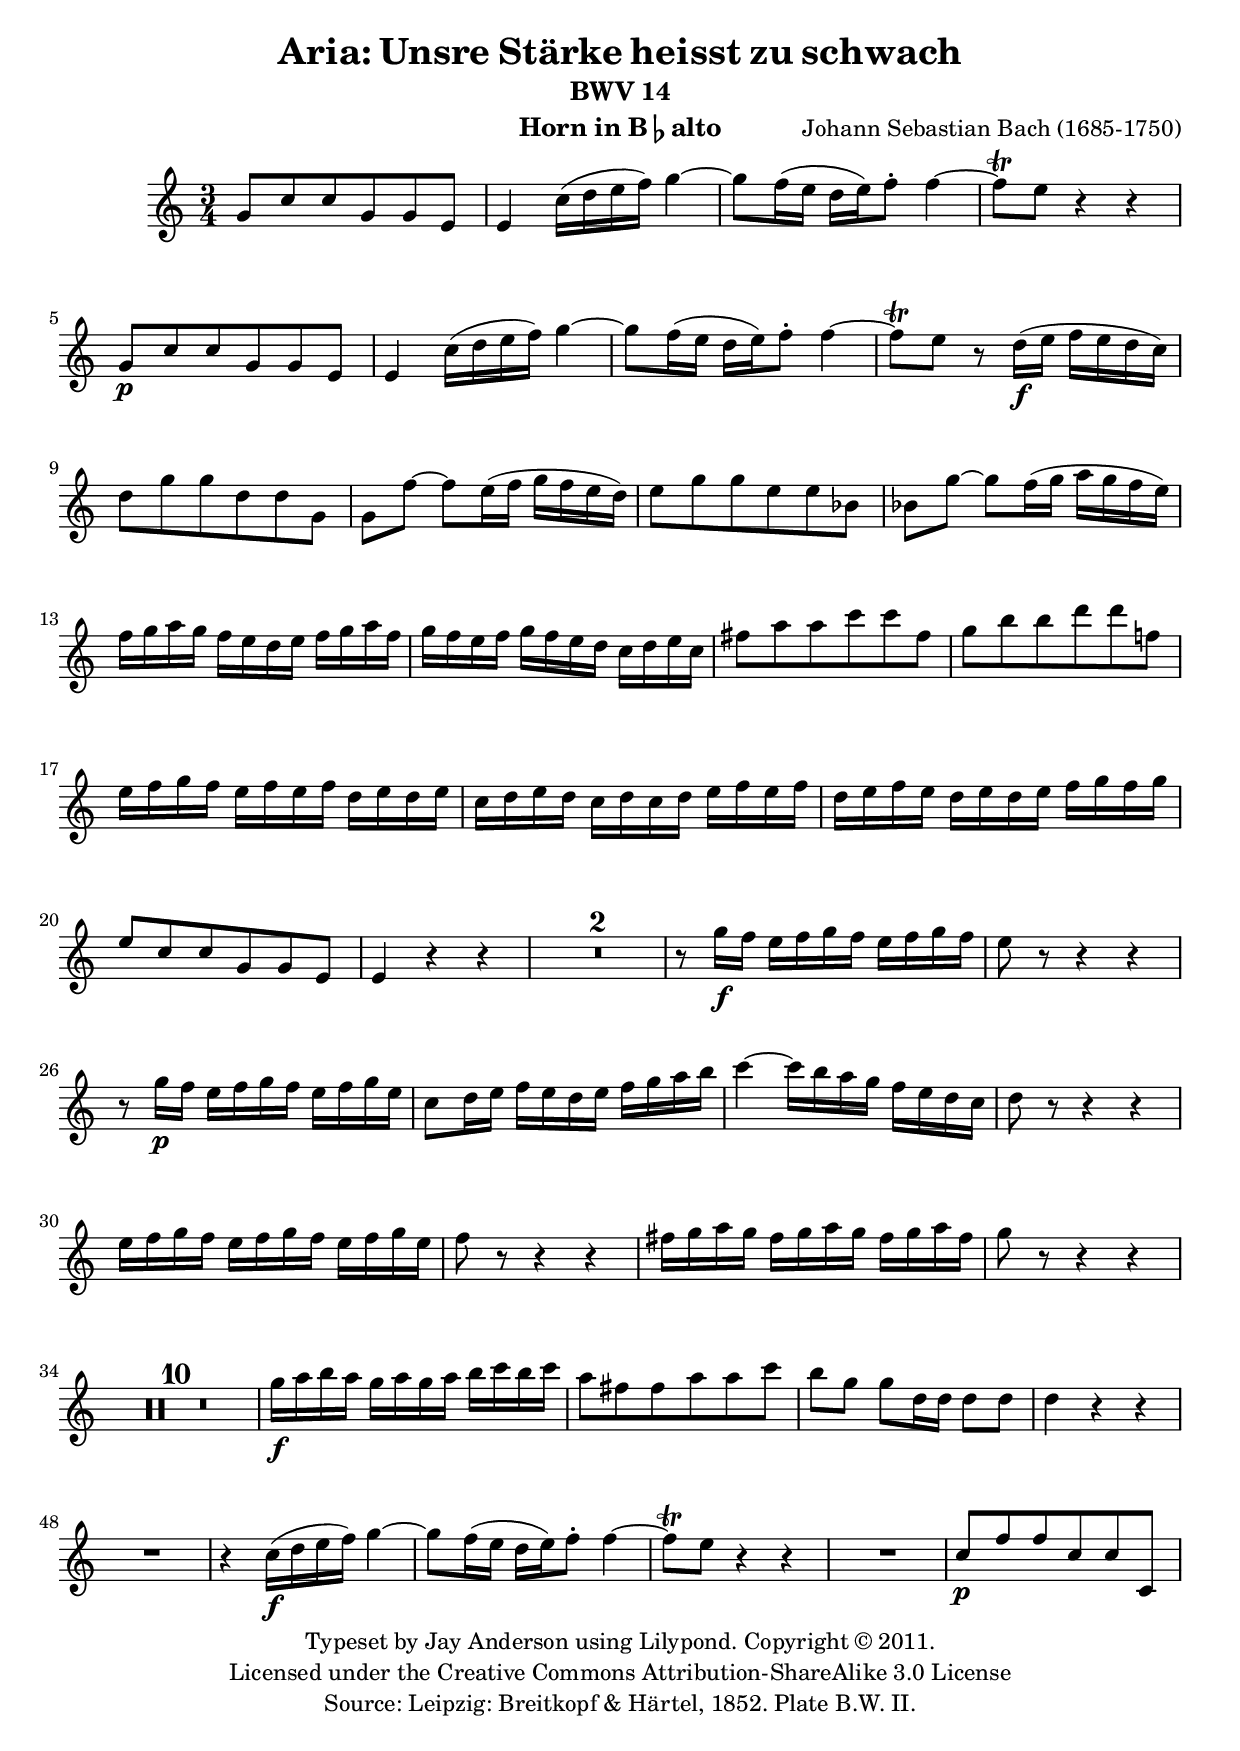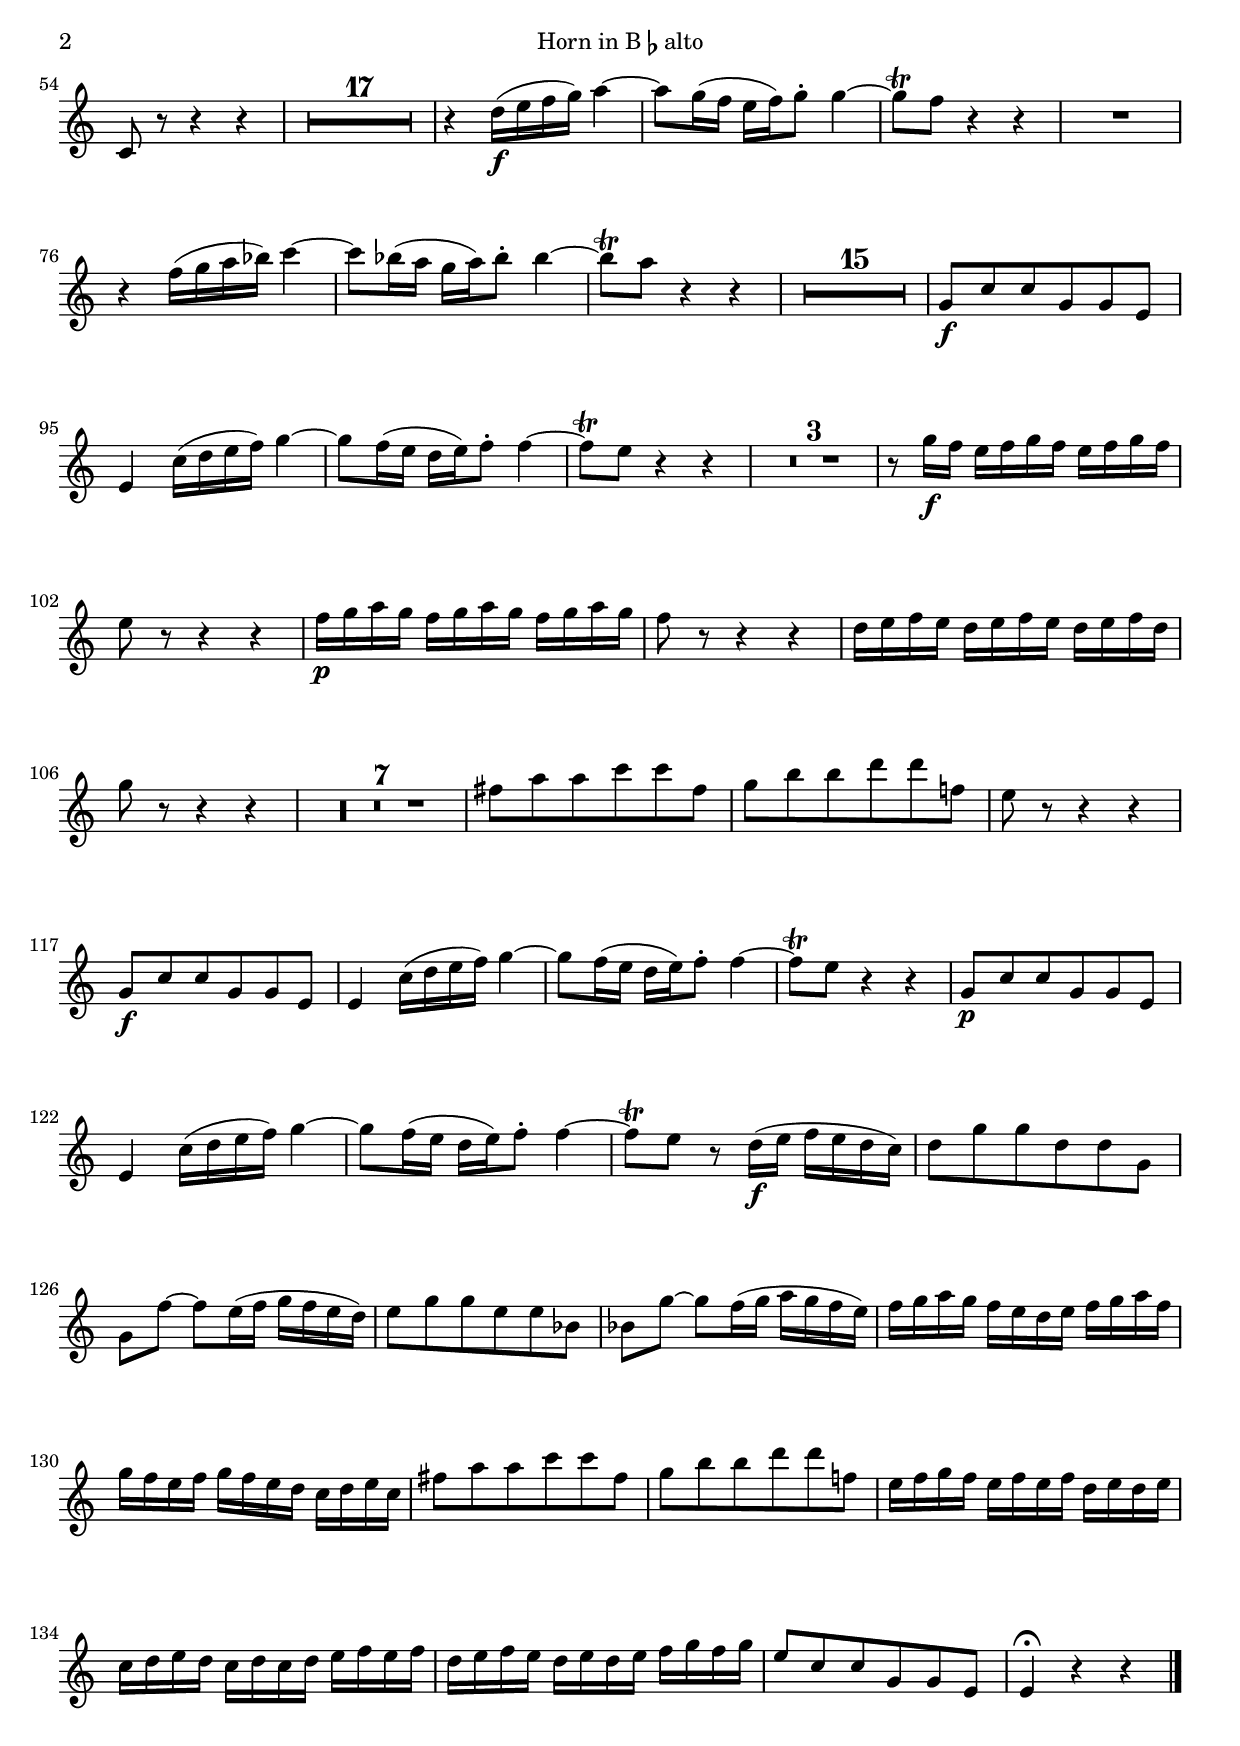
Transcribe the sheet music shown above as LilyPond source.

\version "2.13.46"

\include "defs.ily"
\version "2.13.46"

horn = \relative c''
{
  \transposition bes
  g8 c c g g e |
  e4 c'16( d e f) g4~ |
  g8 f16( e d e) f8-. f4~ |
  f8\trill e r4 r |
  g,8\p c c g g e |
  e4 c'16( d e f) g4~ |
  g8 f16( e d e) f8-. f4~ |
  f8\trill e r d16(\f e f e d c) |
  d8 g g d d g, |
  g f'~ f e16( f g f e d) |
  e8 g g e e bes |
  bes g'~ g f16( g a g f e) |
  f g a g f e d e f g a f |
  g f e f g f e d c d e c |
  fis8 a a c c fis, |
  g b b d d f, |
  e16 f g f e f e f d e d e |
  c d e d c d c d e f e f |
  d e f e d e d e f g f g |
  e8 c c g g e |
  e4 r r |
  R2.*2 |
  r8 g'16\f f e f g f e f g f |
  e8 r r4 r |
  r8 g16\p f e f g f e f g e |
  c8 d16 e f e d e f g a b |
  c4~ c16 b a g f e d c |
  d8 r r4 r |
  e16 f g f e f g f e f g e |
  f8 r r4 r |
  fis16 g a g fis g a g fis g a fis |
  g8 r r4 r |
  R2.*10 |
  g16\f a b a g a g a b c b c |
  a8 fis fis a a c |
  b g g d16 d d8 d |
  d4 r r |
  R2. |
  r4 c16(\f d e f) g4~ |
  g8 f16( e d e) f8-. f4~ |
  f8\trill e r4 r |
  R2. |
  c8\p f f c c c, |
  c r r4 r |
  R2.*17 |
  r4 d'16(\f e f g) a4~ |
  a8 g16( f e f) g8-. g4~ |
  g8\trill f r4 r |
  R2. |
  r4 f16( g a bes) c4~ |
  c8 bes16( a g a) bes8-. bes4~ |
  bes8\trill a r4 r |
  R2.*15 |
  g,8\f c c g g e |
  e4 c'16( d e f) g4~ |
  g8 f16( e d e) f8-. f4~ |
  f8\trill e r4 r |
  R2.*3 |
  r8 g16\f f e f g f e f g f |
  e8 r r4 r |
  f16\p g a g f g a g f g a g |
  f8 r r4 r |
  d16 e f e d e f e d e f d |
  g8 r r4 r |
  R2.*7 |
  fis8 a a c c fis, |
  g b b d d f, |
  e r r4 r |
  g,8\f c c g g e |
  e4 c'16( d e f) g4~ |
  g8 f16( e d e) f8-. f4~ |
  f8\trill e r4 r |
  g,8\p c c g g e |
  e4 c'16( d e f) g4~ |
  g8 f16( e d e) f8-. f4~ |
  f8\trill e r d16(\f e f e d c) |
  d8 g g d d g, |
  g f'~ f e16( f g f e d) |
  e8 g g e e bes |
  bes g'~ g f16( g a g f e) |
  f g a g f e d e f g a f |
  g f e f g f e d c d e c |
  fis8 a a c c fis, |
  g b b d d f, |
  e16 f g f e f e f d e d e |
  c d e d c d c d e f e f |
  d e f e d e d e f g f g |
  e8 c c g g e |
  e4\fermata r r |
}


instrument = \markup{Horn in B\flat alto}

\include "header.ily"

notes = \horn

\version "2.13.46"

\score
{
  \new Staff << \notes \outline >>
}

